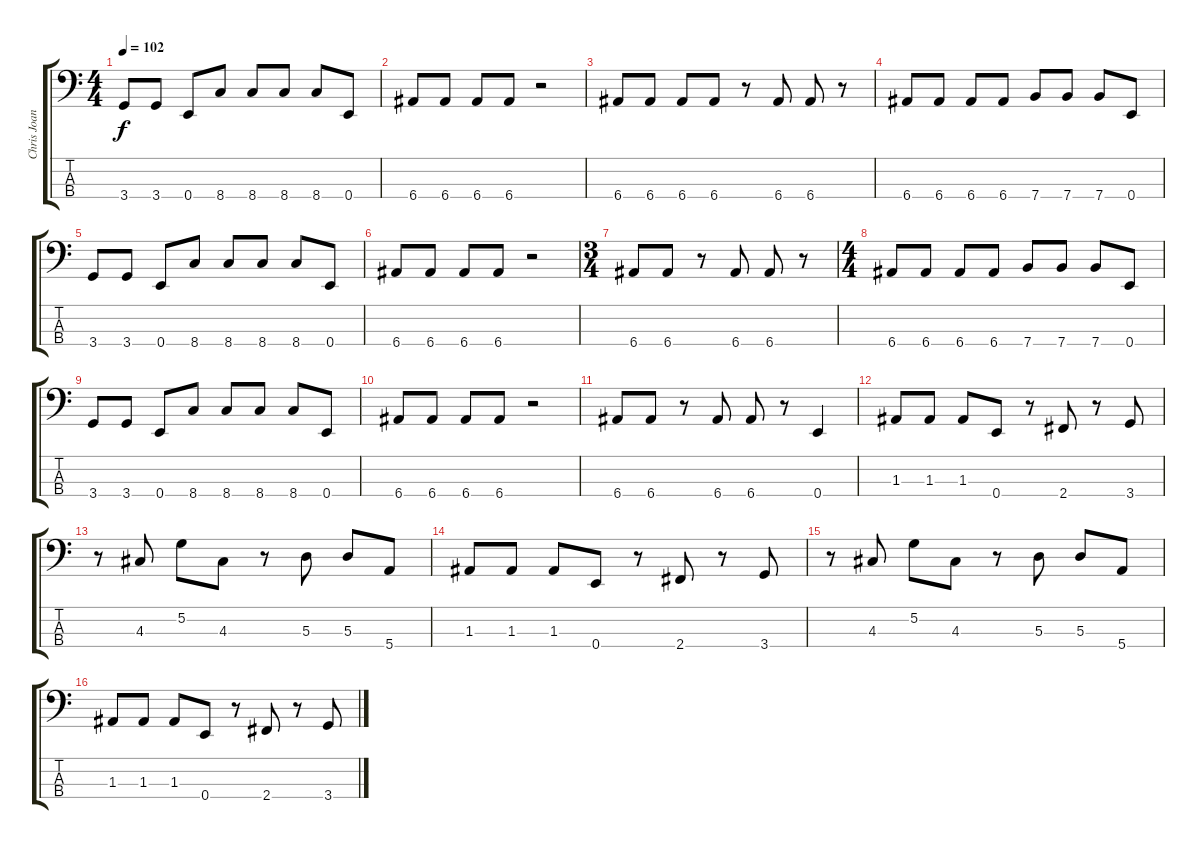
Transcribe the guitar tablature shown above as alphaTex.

\track ("Chris Joannou (basse)" "Chris Joan") {instrument electricbasspick}
\staff {score tabs}
\tuning (G2 D2 A1 E1) {hide}
\ts (4 4)
\tempo 102
\clef f4
\ks c
3.4.8{dy f} 3.4.8 0.4.8 8.4.8 8.4.8 8.4.8 8.4.8 0.4.8 |
6.4.8 6.4.8 6.4.8 6.4.8 r.2 |
6.4.8 6.4.8 6.4.8 6.4.8 r.8 6.4.8 6.4.8 r.8 |
6.4.8 6.4.8 6.4.8 6.4.8 7.4.8 7.4.8 7.4.8 0.4.8 |
3.4.8 3.4.8 0.4.8 8.4.8 8.4.8 8.4.8 8.4.8 0.4.8 |
6.4.8 6.4.8 6.4.8 6.4.8 r.2 |
\ts (3 4)
6.4.8 6.4.8 r.8 6.4.8 6.4.8 r.8 |
\ts (4 4)
6.4.8 6.4.8 6.4.8 6.4.8 7.4.8 7.4.8 7.4.8 0.4.8 |
3.4.8 3.4.8 0.4.8 8.4.8 8.4.8 8.4.8 8.4.8 0.4.8 |
6.4.8 6.4.8 6.4.8 6.4.8 r.2 |
6.4.8 6.4.8 r.8 6.4.8 6.4.8 r.8 0.4.4 |
1.3.8 1.3.8 1.3.8 0.4.8 r.8 2.4.8 r.8 3.4.8 |
r.8 4.3.8 5.2.8 4.3.8 r.8 5.3.8 5.3.8 5.4.8 |
1.3.8 1.3.8 1.3.8 0.4.8 r.8 2.4.8 r.8 3.4.8 |
r.8 4.3.8 5.2.8 4.3.8 r.8 5.3.8 5.3.8 5.4.8 |
1.3.8 1.3.8 1.3.8 0.4.8 r.8 2.4.8 r.8 3.4.8
